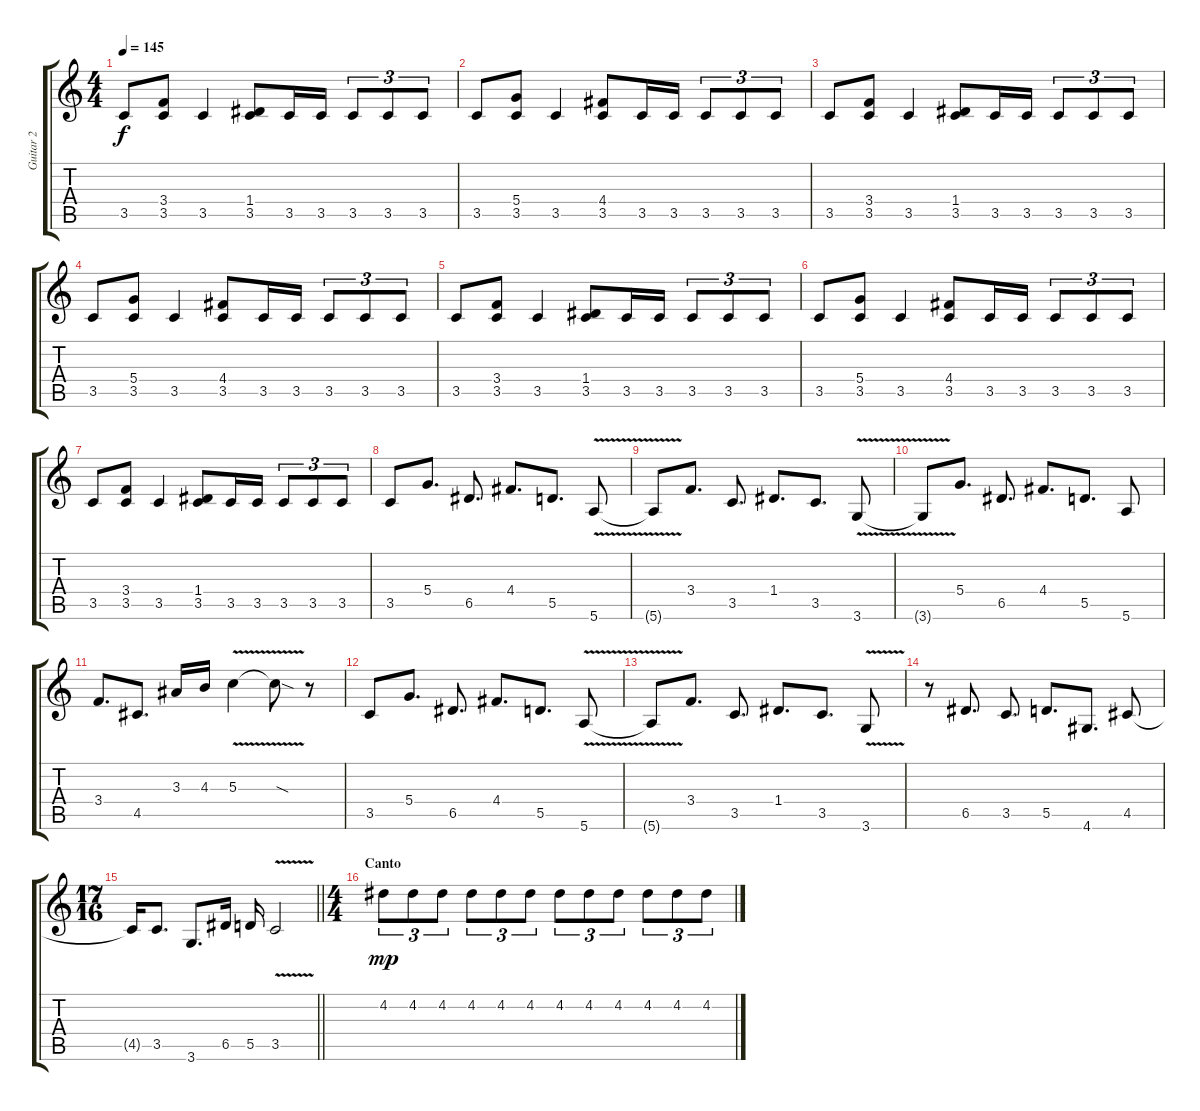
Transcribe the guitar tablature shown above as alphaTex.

\track ("Guitar 2" "Guitar 2") {instrument distortionguitar}
\staff {score tabs}
\tuning (E4 B3 G3 D3 A2 E2) {hide}
\ts (4 4)
\tempo 145
\clef g2
\ks c
3.5.8{dy f} (3.4 3.5).8 3.5.4 (1.4 3.5).8 3.5.16 3.5.16 3.5.8{tu (3 2)} 3.5.8{tu (3 2)} 3.5.8{tu (3 2)} |
3.5.8 (5.4 3.5).8 3.5.4 (4.4 3.5).8 3.5.16 3.5.16 3.5.8{tu (3 2)} 3.5.8{tu (3 2)} 3.5.8{tu (3 2)} |
3.5.8 (3.4 3.5).8 3.5.4 (1.4 3.5).8 3.5.16 3.5.16 3.5.8{tu (3 2)} 3.5.8{tu (3 2)} 3.5.8{tu (3 2)} |
3.5.8 (5.4 3.5).8 3.5.4 (4.4 3.5).8 3.5.16 3.5.16 3.5.8{tu (3 2)} 3.5.8{tu (3 2)} 3.5.8{tu (3 2)} |
3.5.8 (3.4 3.5).8 3.5.4 (1.4 3.5).8 3.5.16 3.5.16 3.5.8{tu (3 2)} 3.5.8{tu (3 2)} 3.5.8{tu (3 2)} |
3.5.8 (5.4 3.5).8 3.5.4 (4.4 3.5).8 3.5.16 3.5.16 3.5.8{tu (3 2)} 3.5.8{tu (3 2)} 3.5.8{tu (3 2)} |
3.5.8 (3.4 3.5).8 3.5.4 (1.4 3.5).8 3.5.16 3.5.16 3.5.8{tu (3 2)} 3.5.8{tu (3 2)} 3.5.8{tu (3 2)} |
3.5.8 5.4.8{d} 6.5.8{d} 4.4.8{d} 5.5.8{d} 5.6{v}.8 |
5.6{t}.8 3.4.8{d} 3.5.8{d} 1.4.8{d} 3.5.8{d} 3.6{v}.8 |
3.6{t}.8 5.4.8{d} 6.5.8{d} 4.4.8{d} 5.5.8{d} 5.6.8 |
3.4.8{d} 4.5.8{d} 3.3.16 4.3.16 5.3{v}.4 5.3{sod t}.8 r.8 |
3.5.8 5.4.8{d} 6.5.8{d} 4.4.8{d} 5.5.8{d} 5.6{v}.8 |
5.6{t}.8 3.4.8{d} 3.5.8{d} 1.4.8{d} 3.5.8{d} 3.6{v}.8 |
r.8 6.5.8{d} 3.5.8{d} 5.5.8{d} 4.6.8{d} 4.5.8 |
\ts (17 16)
\barLineRight lightlight
4.5{t}.16 3.5.8{d} 3.6.8{d} 6.5.16 5.5.16 3.5{v}.2 |
\ts (4 4)
\section ("" "Canto")
4.2.8{tu (3 2) dy mp} 4.2.8{tu (3 2)} 4.2.8{tu (3 2)} 4.2.8{tu (3 2)} 4.2.8{tu (3 2)} 4.2.8{tu (3 2)} 4.2.8{tu (3 2)} 4.2.8{tu (3 2)} 4.2.8{tu (3 2)} 4.2.8{tu (3 2)} 4.2.8{tu (3 2)} 4.2.8{tu (3 2)}
